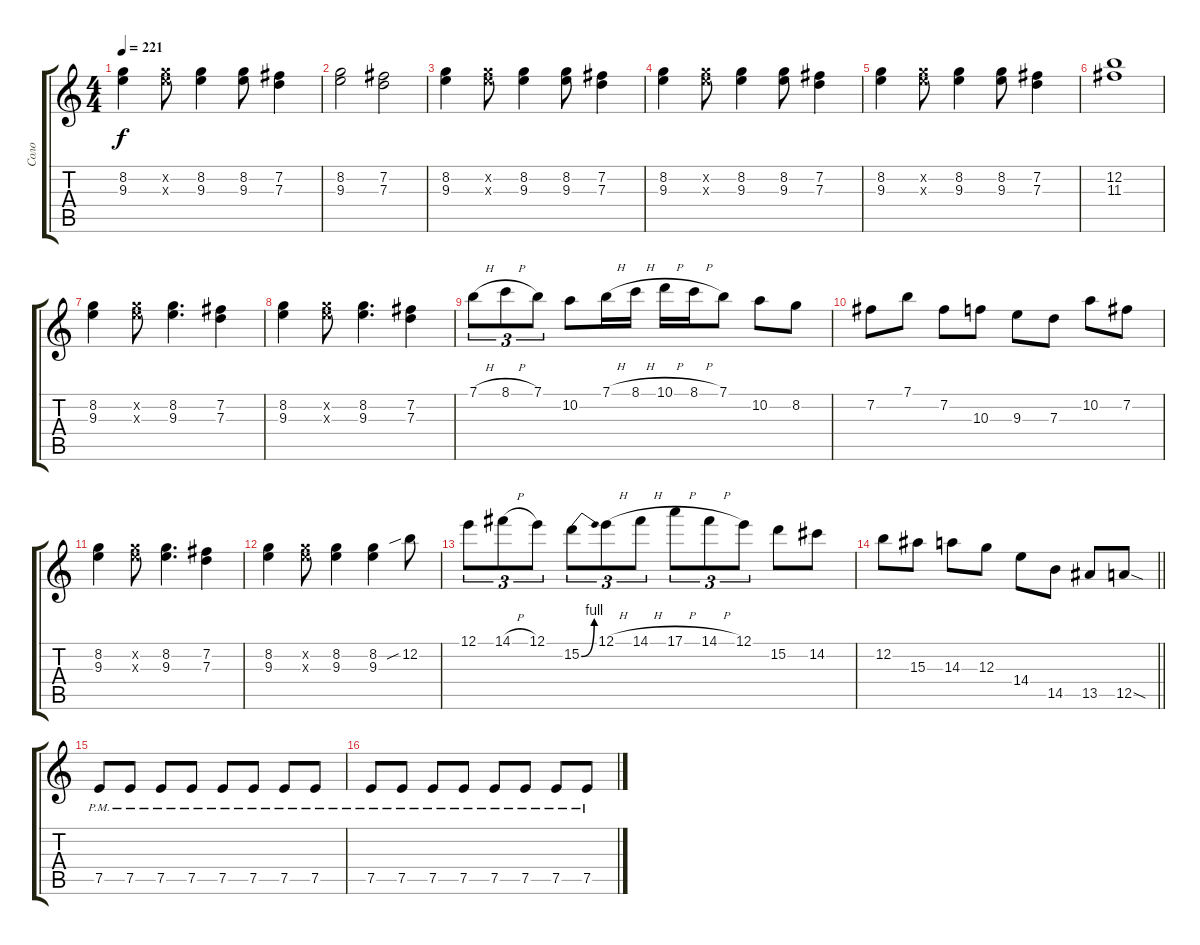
\track ("Соло" "Соло") {instrument distortionguitar}
\staff {score tabs}
\tuning (E4 B3 G3 D3 A2 E2) {hide}
\ts (4 4)
\tempo 221
\clef g2
\ks c
(8.2 9.3).4{dy f} (8.2{x} 9.3{x}).8 (8.2 9.3).4 (8.2 9.3).8 (7.2 7.3).4 |
(8.2 9.3).2 (7.2 7.3).2 |
(8.2 9.3).4 (8.2{x} 9.3{x}).8 (8.2 9.3).4 (8.2 9.3).8 (7.2 7.3).4 |
(8.2 9.3).4 (8.2{x} 9.3{x}).8 (8.2 9.3).4 (8.2 9.3).8 (7.2 7.3).4 |
(8.2 9.3).4 (8.2{x} 9.3{x}).8 (8.2 9.3).4 (8.2 9.3).8 (7.2 7.3).4 |
(12.2 11.3).1 |
(8.2 9.3).4 (8.2{x} 9.3{x}).8 (8.2 9.3).4{d} (7.2 7.3).4 |
(8.2 9.3).4 (8.2{x} 9.3{x}).8 (8.2 9.3).4{d} (7.2 7.3).4 |
7.1{h}.8{tu (3 2)} 8.1{h}.8{tu (3 2)} 7.1.8{tu (3 2)} 10.2.8 7.1{h}.16 8.1{h}.16 10.1{h}.16 8.1{h}.16 7.1.8 10.2.8 8.2.8 |
7.2.8 7.1.8 7.2.8 10.3.8 9.3.8 7.3.8 10.2.8 7.2.8 |
(8.2 9.3).4 (8.2{x} 9.3{x}).8 (8.2 9.3).4{d} (7.2 7.3).4 |
(8.2 9.3).4 (8.2{x} 9.3{x}).8 (8.2 9.3).4 (8.2 9.3).4 12.2{sib}.8 |
12.1.8{tu (3 2)} 14.1{h}.8{tu (3 2)} 12.1.8{tu (3 2)} 15.2{be (bend 0 0 60 4)}.8{tu (3 2)} 12.1{h}.8{tu (3 2)} 14.1{h}.8{tu (3 2)} 17.1{h}.8{tu (3 2)} 14.1{h}.8{tu (3 2)} 12.1.8{tu (3 2)} 15.2.8 14.2.8 |
\barLineRight lightlight
12.2.8 15.3.8 14.3.8 12.3.8 14.4.8 14.5.8 13.5.8 12.5{sod}.8 |
7.5{pm}.8 7.5{pm}.8 7.5{pm}.8 7.5{pm}.8 7.5{pm}.8 7.5{pm}.8 7.5{pm}.8 7.5{pm}.8 |
7.5{pm}.8 7.5{pm}.8 7.5{pm}.8 7.5{pm}.8 7.5{pm}.8 7.5{pm}.8 7.5{pm}.8 7.5{pm}.8
